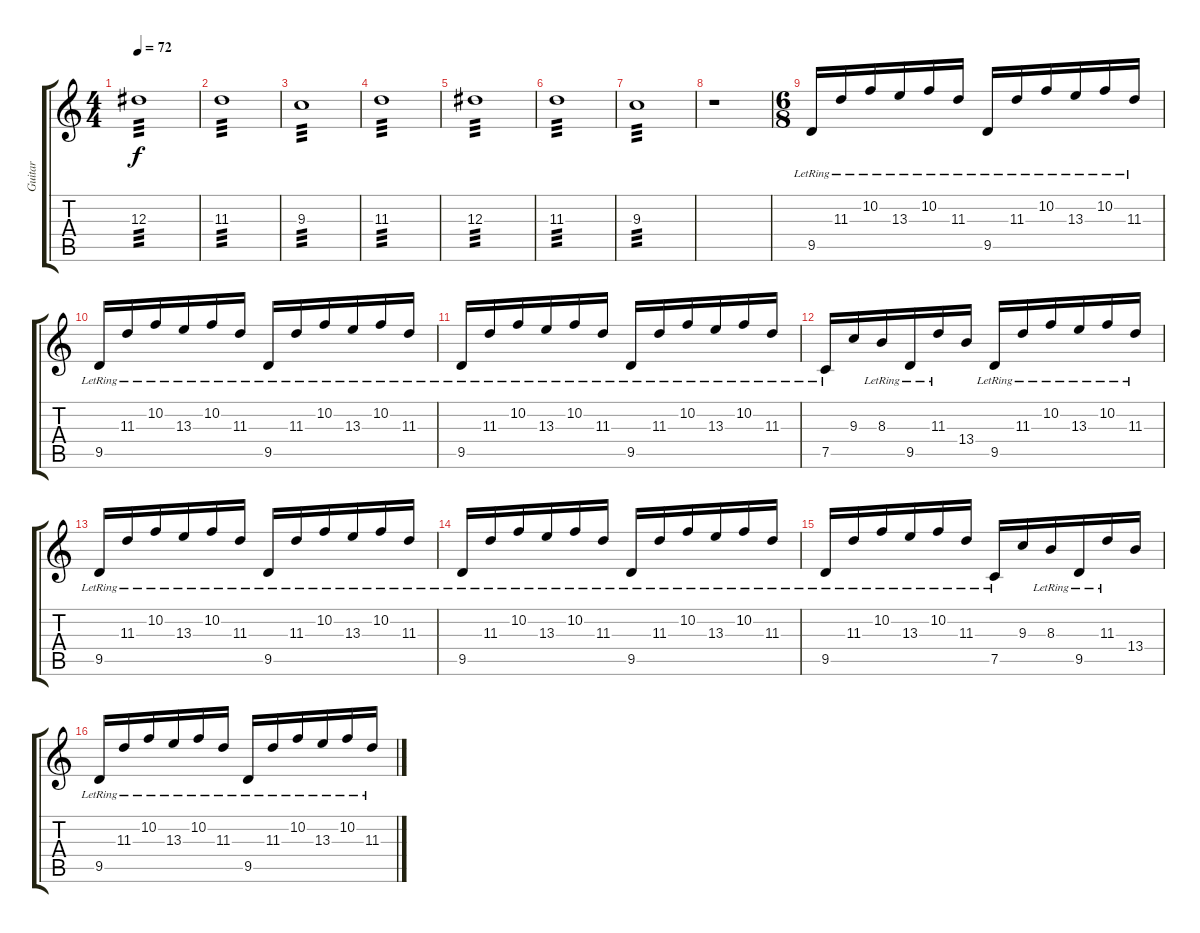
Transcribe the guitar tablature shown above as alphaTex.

\track ("Guitar" "Guitar") {instrument acousticguitarsteel}
\staff {score tabs}
\tuning (C4 G3 Eb3 Bb2 F2 C2) {hide}
\ts (4 4)
\tempo 72
\clef g2
\ks c
12.3.1{tp 3 dy f} |
11.3.1{tp 3} |
9.3.1{tp 3} |
11.3.1{tp 3} |
12.3.1{tp 3} |
11.3.1{tp 3} |
9.3.1{tp 3} |
r.1 |
\ts (6 8)
9.5{lr}.16 11.3{lr}.16 10.2{lr}.16 13.3{lr}.16 10.2{lr}.16 11.3{lr}.16 9.5{lr}.16 11.3{lr}.16 10.2{lr}.16 13.3{lr}.16 10.2{lr}.16 11.3{lr}.16 |
9.5{lr}.16 11.3{lr}.16 10.2{lr}.16 13.3{lr}.16 10.2{lr}.16 11.3{lr}.16 9.5{lr}.16 11.3{lr}.16 10.2{lr}.16 13.3{lr}.16 10.2{lr}.16 11.3{lr}.16 |
9.5{lr}.16 11.3{lr}.16 10.2{lr}.16 13.3{lr}.16 10.2{lr}.16 11.3{lr}.16 9.5{lr}.16 11.3{lr}.16 10.2{lr}.16 13.3{lr}.16 10.2{lr}.16 11.3{lr}.16 |
7.5{lr}.16 9.3.16 8.3{lr}.16 9.5{lr}.16 11.3{lr}.16 13.4.16 9.5{lr}.16 11.3{lr}.16 10.2{lr}.16 13.3{lr}.16 10.2{lr}.16 11.3{lr}.16 |
9.5{lr}.16 11.3{lr}.16 10.2{lr}.16 13.3{lr}.16 10.2{lr}.16 11.3{lr}.16 9.5{lr}.16 11.3{lr}.16 10.2{lr}.16 13.3{lr}.16 10.2{lr}.16 11.3{lr}.16 |
9.5{lr}.16 11.3{lr}.16 10.2{lr}.16 13.3{lr}.16 10.2{lr}.16 11.3{lr}.16 9.5{lr}.16 11.3{lr}.16 10.2{lr}.16 13.3{lr}.16 10.2{lr}.16 11.3{lr}.16 |
9.5{lr}.16 11.3{lr}.16 10.2{lr}.16 13.3{lr}.16 10.2{lr}.16 11.3{lr}.16 7.5{lr}.16 9.3.16 8.3{lr}.16 9.5{lr}.16 11.3{lr}.16 13.4.16 |
9.5{lr}.16 11.3{lr}.16 10.2{lr}.16 13.3{lr}.16 10.2{lr}.16 11.3{lr}.16 9.5{lr}.16 11.3{lr}.16 10.2{lr}.16 13.3{lr}.16 10.2{lr}.16 11.3{lr}.16
